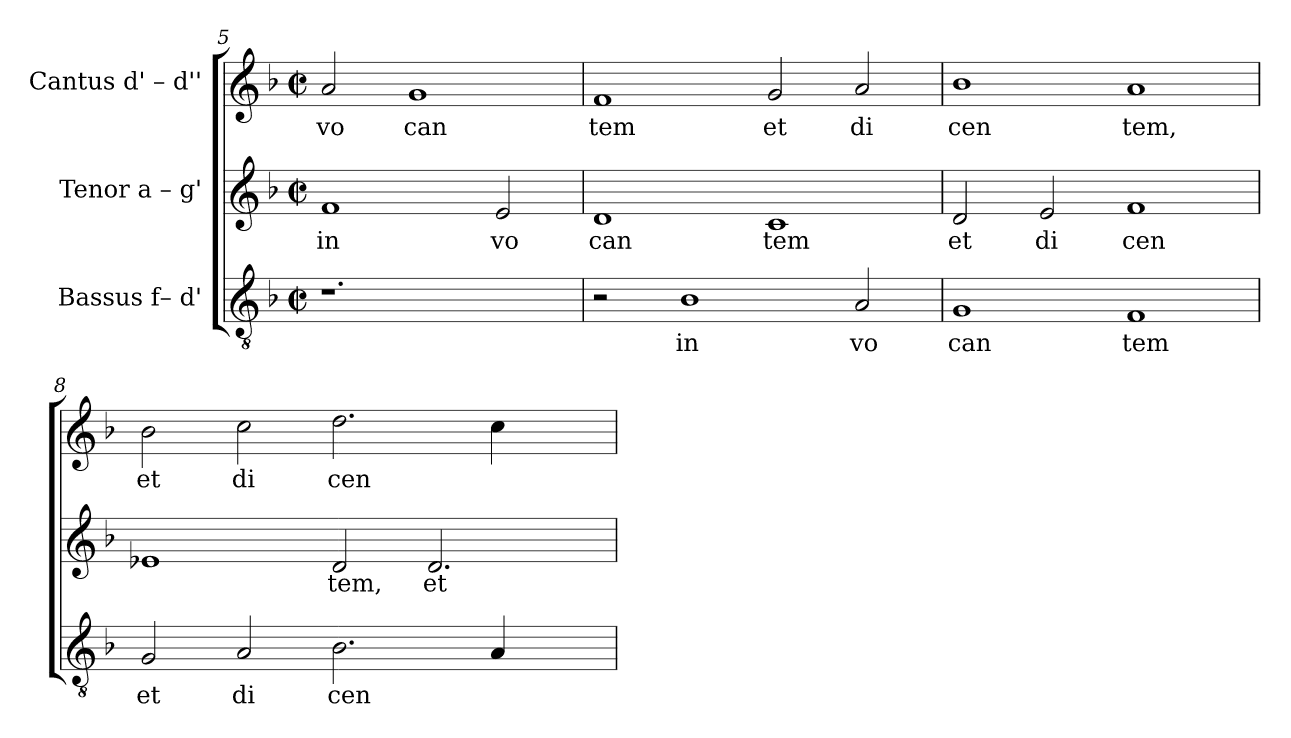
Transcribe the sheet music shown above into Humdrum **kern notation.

**kern	**text	**kern	**text	**kern	**text
*part3	*part3	*part2	*part2	*part1	*part1
*staff3	*staff3	*staff2	*staff2	*staff1	*staff1
*I"Bassus  f– d'	*	*I"Tenor  a – g'	*	*I"Cantus  d' – d''	*
!!LO:LB:g=z
*clefGv2	*	*clefG2	*	*clefG2	*
*k[b-]	*	*k[b-]	*	*k[b-]	*
*F:	*	*F:	*	*F:	*
*M2/2	*	*M2/2	*	*M2/2	*
*met(c|)	*	*met(c|)	*	*met(c|)	*
=5	=5	=5	=5	=5	=5
!	!	!	!LO:LY:b:cj	!	!LO:LY:b:cj
1.r	.	1f	in	2a/	vo
!	!	!	!	!	!LO:LY:b:cj
.	.	.	.	1g	can
!	!	!	!LO:LY:b:cj	!	!
.	.	2e/	vo	.	.
=6	=6	=6	=6	=6	=6
!	!	!	!LO:LY:b:cj	!	!LO:LY:b:cj
2r	.	1d	can	1f	tem
!	!LO:LY:b:cj	!	!	!	!
1B-	in	.	.	.	.
!	!	!	!LO:LY:b:cj	!	!LO:LY:b:cj
.	.	1c	tem	2g/	et
!	!LO:LY:b:cj	!	!	!	!LO:LY:b:cj
2A/	vo	.	.	2a/	di
=7	=7	=7	=7	=7	=7
!	!LO:LY:b:cj	!	!LO:LY:b:cj	!	!LO:LY:b:cj
1G	can	2d/	et	1b-	cen
!	!	!	!LO:LY:b:cj	!	!
.	.	2e/	di	.	.
!	!LO:LY:b:cj	!	!LO:LY:b:cj	!	!LO:LY:b:cj
1F	tem	1f	cen	1a	tem,
=8	=8	=8	=8	=8	=8
!	!LO:LY:b:cj	!	!	!	!LO:LY:b:cj
2G/	et	1e-X	.	2b-\	et
!	!LO:LY:b:cj	!	!	!	!LO:LY:b:cj
2A/	di	.	.	2cc\	di
!	!LO:LY:b	!	!LO:LY:b:cj	!	!LO:LY:b
2.B-\	cen	2d/	tem,	2.dd\	cen
!	!	!	!LO:LY:b:cj	!	!
.	.	2.d/	et	.	.
4A/	.	.	.	4cc\	.
4ryy	.	.	.	4ryy	.
=	=	=	=	=	=
*-	*-	*-	*-	*-	*-
